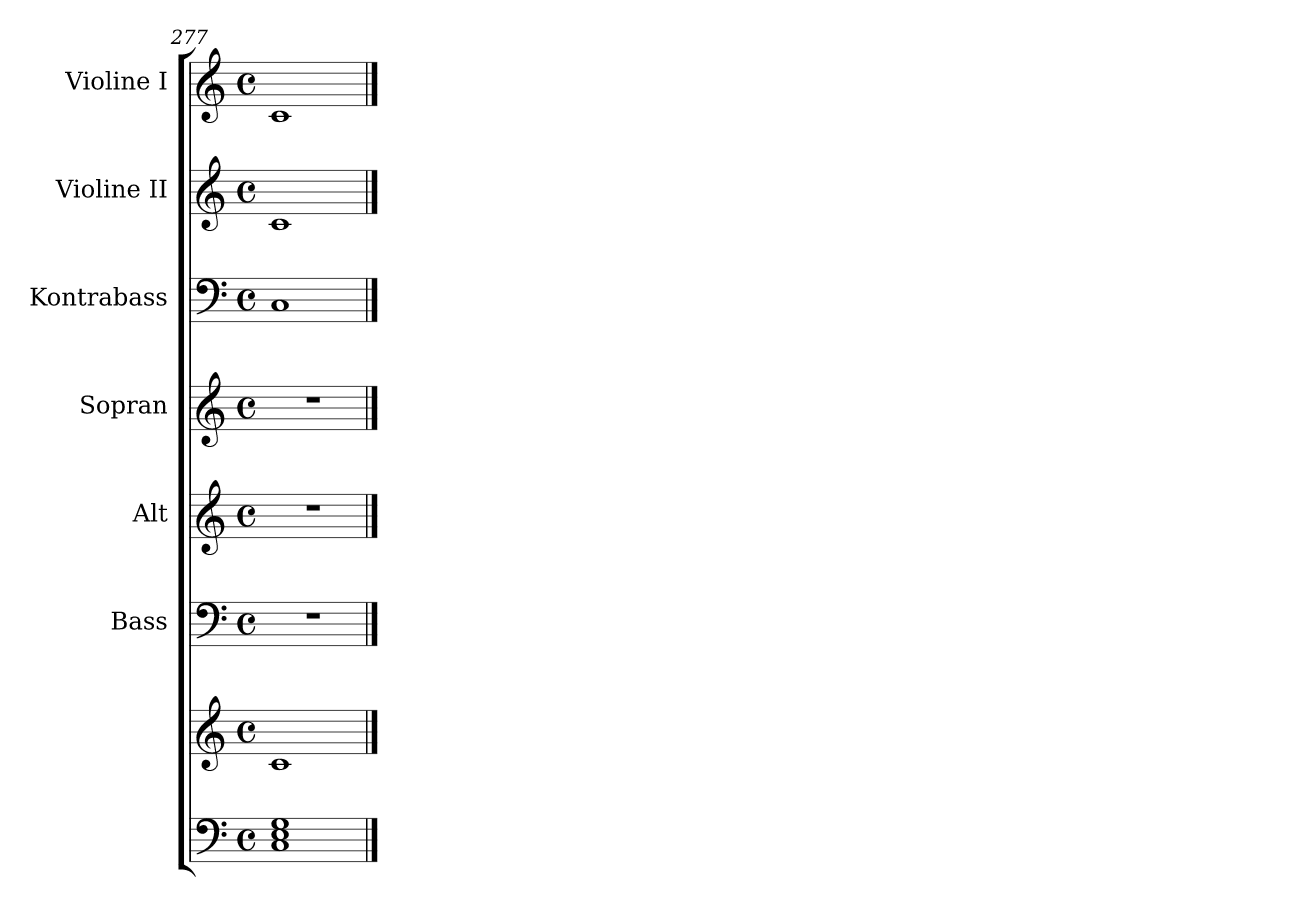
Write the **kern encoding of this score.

**kern	**kern	**kern	**kern	**kern	**kern	**kern	**kern
*part7	*part7	*part6	*part5	*part4	*part3	*part2	*part1
*staff8	*staff7	*staff6	*staff5	*staff4	*staff3	*staff2	*staff1
*	*	*I"Bass	*I"Alt	*I"Sopran	*I"Kontrabass	*I"Violine II	*I"Violine I
*	*	*I'B.	*I'A.	*I'S.	*I'Kb.	*I'Vl. II	*I'Vl. I
*clefF4	*clefG2	*clefF4	*clefG2	*clefG2	*clefF4	*clefG2	*clefG2
*	*	*	*	*	*ITrd7c12	*	*
*k[]	*k[]	*k[]	*k[]	*k[]	*k[]	*k[]	*k[]
*C:	*C:	*C:	*C:	*C:	*C:	*C:	*C:
*M4/4	*M4/4	*M4/4	*M4/4	*M4/4	*M4/4	*M4/4	*M4/4
*met(c)	*met(c)	*met(c)	*met(c)	*met(c)	*met(c)	*met(c)	*met(c)
=277	=277	=277	=277	=277	=277	=277	=277
1C 1E 1G	1c	1r	1r	1r	1CC	1c	1c
==	==	==	==	==	==	==	==
*-	*-	*-	*-	*-	*-	*-	*-
